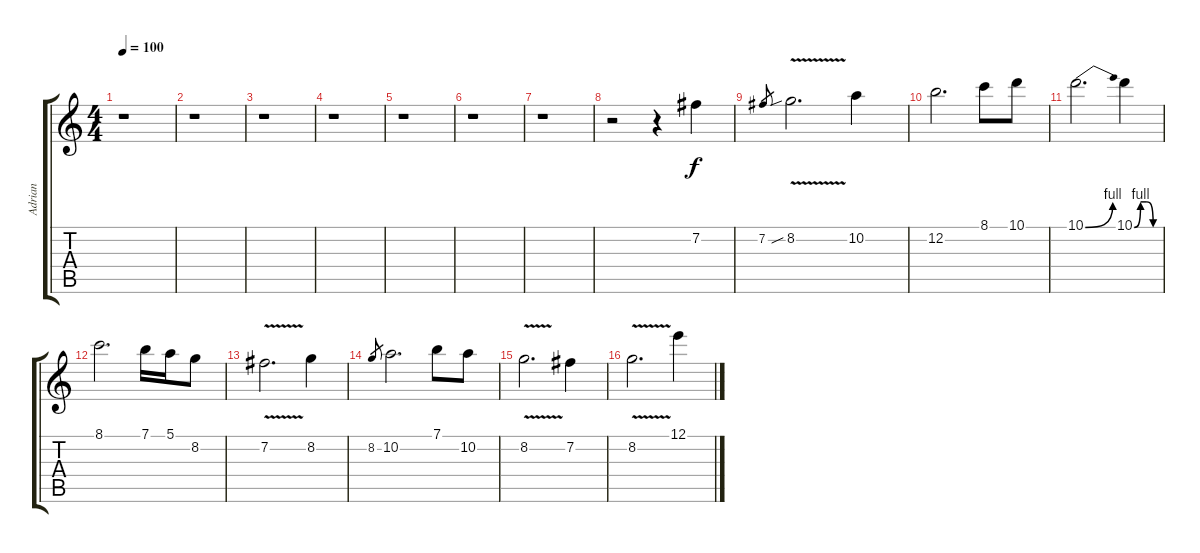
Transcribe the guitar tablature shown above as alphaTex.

\track ("Adrian " "Adrian ") {instrument distortionguitar}
\staff {score tabs}
\tuning (E4 B3 G3 D3 A2 E2) {hide}
\ts (4 4)
\tempo 100
\clef g2
\ks c
r.1{dy f instrument distortionguitar} |
r.1 |
r.1 |
r.1 |
r.1 |
r.1 |
r.1 |
r.2 r.4 7.2.4 |
7.2.8{gr} 8.2{v sib}.2{d} 10.2.4 |
12.2.2{d} 8.1.8 10.1.8 |
10.1{be (bend 0 0 60 4)}.2{d} 10.1{be (custom 0 0 15 4 30 4 45 0 60 0)}.4 |
8.1.2{d} 7.1.16 5.1.16 8.2.8 |
7.2{v}.2{d} 8.2.4 |
8.2.8{gr} 10.2.2{d} 7.1.8 10.2.8 |
8.2{v}.2{d} 7.2.4 |
8.2{v}.2{d} 12.1.4
